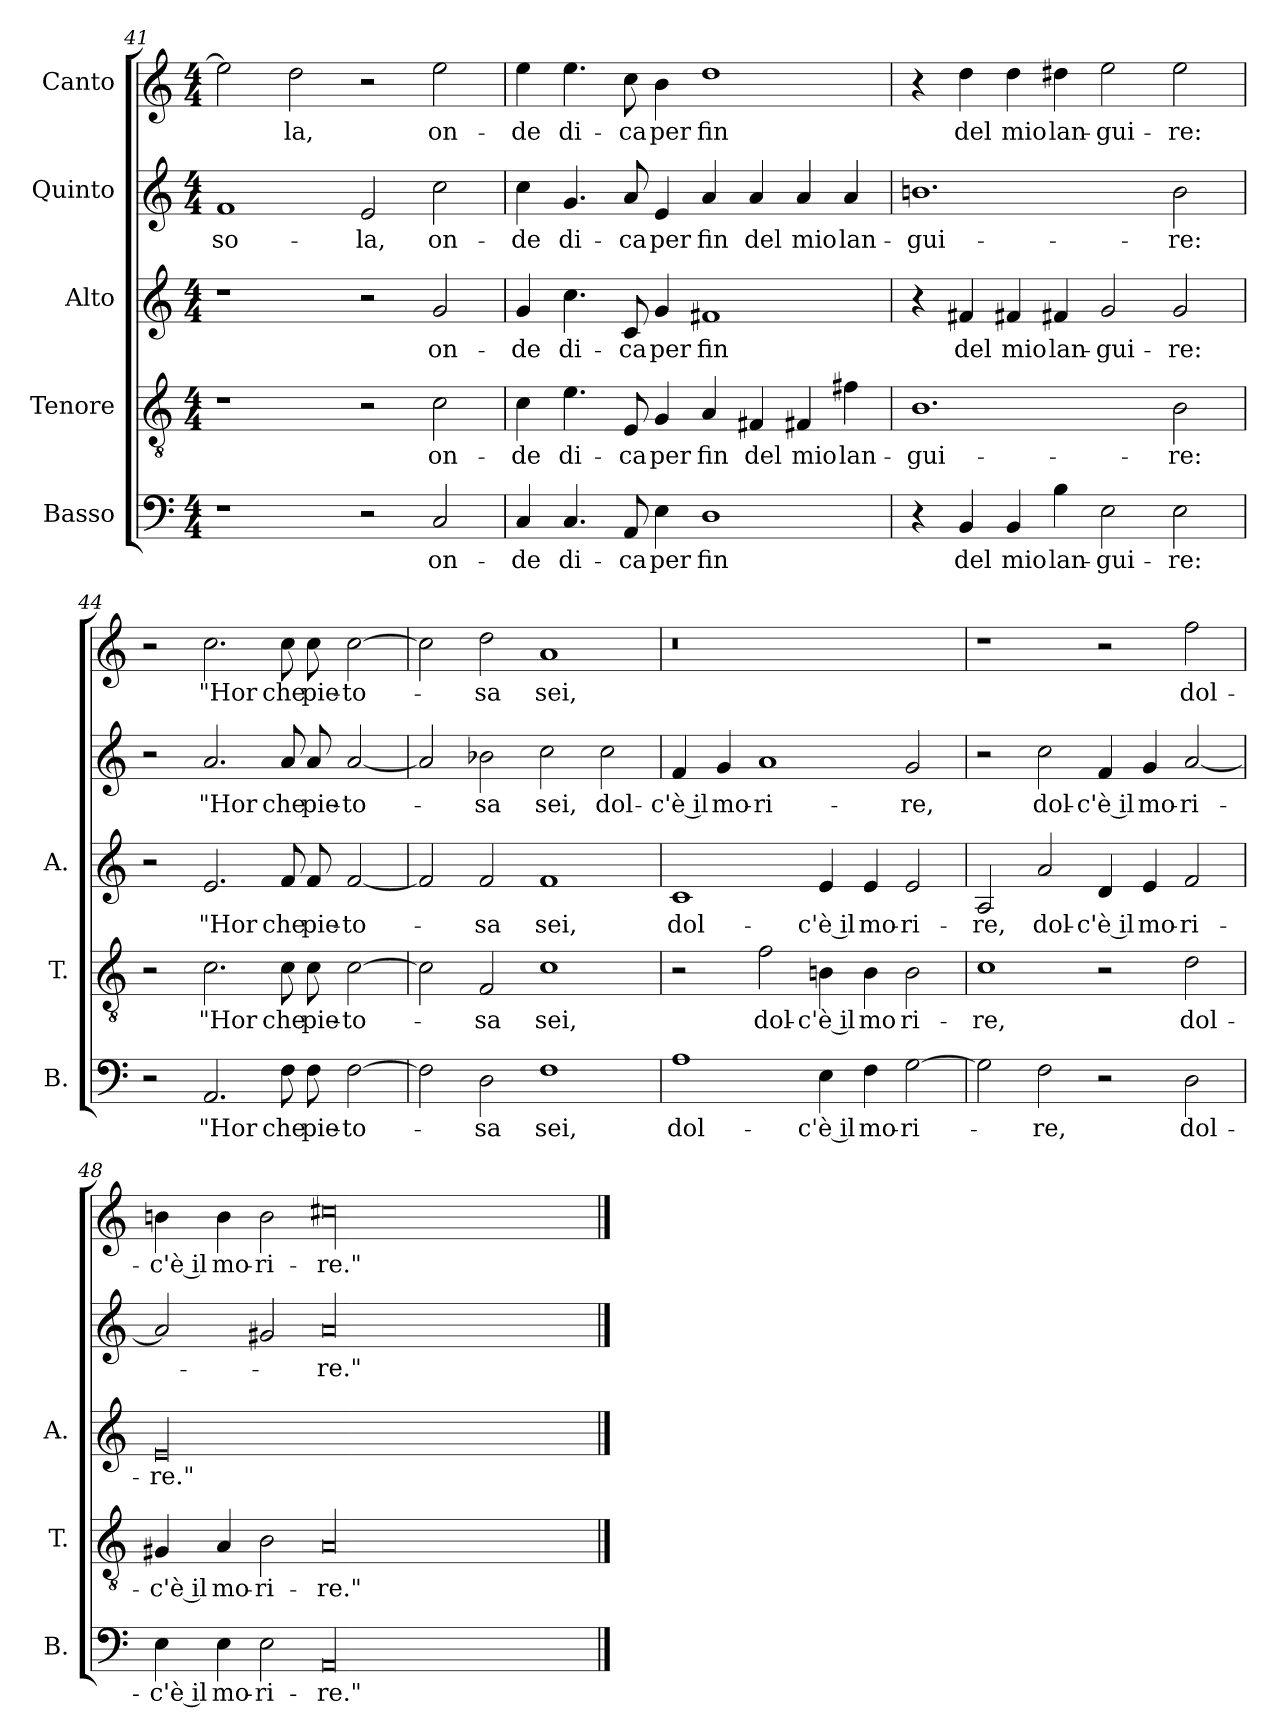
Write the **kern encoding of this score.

**kern	**text	**kern	**text	**kern	**text	**kern	**text	**kern	**text
*part5	*part5	*part4	*part4	*part3	*part3	*part2	*part2	*part1	*part1
*staff5	*staff5	*staff4	*staff4	*staff3	*staff3	*staff2	*staff2	*staff1	*staff1
*I"Basso	*	*I"Tenore	*	*I"Alto	*	*I"Quinto	*	*I"Canto	*
*I'B.	*	*I'T.	*	*I'A.	*	*	*	*	*
*clefF4	*	*clefGv2	*	*clefG2	*	*clefG2	*	*clefG2	*
*k[]	*	*k[]	*	*k[]	*	*k[]	*	*k[]	*
*C:	*	*C:	*	*C:	*	*C:	*	*C:	*
*M4/4	*	*M4/4	*	*M4/4	*	*M4/4	*	*M4/4	*
=41	=41	=41	=41	=41	=41	=41	=41	=41	=41
1r	.	1r	.	1r	.	1f/	so-	2ee\]	.
.	.	.	.	.	.	.	.	2dd\	-la,
2r	.	2r	.	2r	.	2e/	-la,	2r	.
2C/	on-	2c\	on-	2g/	on-	2cc\	on-	2ee\	on-
=42	=42	=42	=42	=42	=42	=42	=42	=42	=42
4C/	-de	4c\	-de	4g/	-de	4cc\	-de	4ee\	-de
4.C/	di-	4.e\	di-	4.cc\	di-	4.g/	di-	4.ee\	di-
8AA/	-ca	8E/	-ca	8c/	-ca	8a/	-ca	8cc\	-ca
4E\	per	4G/	per	4g/	per	4e/	per	4b\	per
1D\	fin	4A/	fin	1f#X/	fin	4a/	fin	1dd\	fin
.	.	4F#X/	del	.	.	4a/	del	.	.
.	.	4F#X/	mio	.	.	4a/	mio	.	.
.	.	4f#X\	lan-	.	.	4a/	lan-	.	.
=43	=43	=43	=43	=43	=43	=43	=43	=43	=43
4r	.	1.B\	-gui-	4r	.	1.bn\	-gui-	4r	.
4BB/	del	.	.	4f#X/	del	.	.	4dd\	del
4BB/	mio	.	.	4f#X/	mio	.	.	4dd\	mio
4B\	lan-	.	.	4f#X/	lan-	.	.	4dd#X\	lan-
2E\	-gui-	.	.	2g/	-gui-	.	.	2ee\	-gui-
2E\	-re:	2B\	-re:	2g/	-re:	2b\	-re:	2ee\	-re:
=44	=44	=44	=44	=44	=44	=44	=44	=44	=44
2r	.	2r	.	2r	.	2r	.	2r	.
2.AA/	"Hor	2.c\	"Hor	2.e/	"Hor	2.a/	"Hor	2.cc\	"Hor
8F\	che	8c\	che	8f/	che	8a/	che	8cc\	che
8F\	pie-	8c\	pie-	8f/	pie-	8a/	pie-	8cc\	pie-
[2F\	-to-	[2c\	-to-	[2f/	-to-	[2a/	-to-	[2cc\	-to-
=45	=45	=45	=45	=45	=45	=45	=45	=45	=45
2F\]	.	2c\]	.	2f/]	.	2a/]	.	2cc\]	.
2D\	-sa	2F/	-sa	2f/	-sa	2b-X\	-sa	2dd\	-sa
1F\	sei,	1c\	sei,	1f/	sei,	2cc\	sei,	1a/	sei,
.	.	.	.	.	.	2cc\	dol-	.	.
=46	=46	=46	=46	=46	=46	=46	=46	=46	=46
!	!	!	!	!	!	!	!	!LO:N:vis=0	!
1A\	dol-	2r	.	1c/	dol-	4f/	-c'è il	1r	.
.	.	.	.	.	.	4g/	mo-	.	.
.	.	2f\	dol-	.	.	1a/	-ri-	.	.
4E\	-c'è il	4Bn\	-c'è il	4e/	-c'è il	.	.	1ryy	.
4F\	mo-	4B\	mo	4e/	mo-	.	.	.	.
[2G\	-ri-	2B\	ri-	2e/	-ri-	2g/	-re,	.	.
=47	=47	=47	=47	=47	=47	=47	=47	=47	=47
2G\]	.	1c\	-re,	2A/	-re,	2r	.	1r	.
2F\	-re,	.	.	2a/	dol-	2cc\	dol-	.	.
2r	.	2r	.	4d/	-c'è il	4f/	-c'è il	2r	.
.	.	.	.	4e/	mo-	4g/	mo-	.	.
2D\	dol-	2d\	dol-	2f/	-ri-	[2a/	-ri-	2ff\	dol-
=48	=48	=48	=48	=48	=48	=48	=48	=48	=48
4E\	-c'è il	4G#X/	-c'è il	00e/	-re."	2a/]	.	4bn\	-c'è il
4E\	mo-	4A/	mo-	.	.	.	.	4b\	mo-
2E\	-ri-	2B\	-ri-	.	.	2g#X/	.	2b\	-ri-
00AA/	-re."	00A/	-re."	.	.	00a/	-re."	00cc#X\	-re."
.	.	.	.	1ryy	.	.	.	.	.
==	==	==	==	==	==	==	==	==	==
*-	*-	*-	*-	*-	*-	*-	*-	*-	*-
